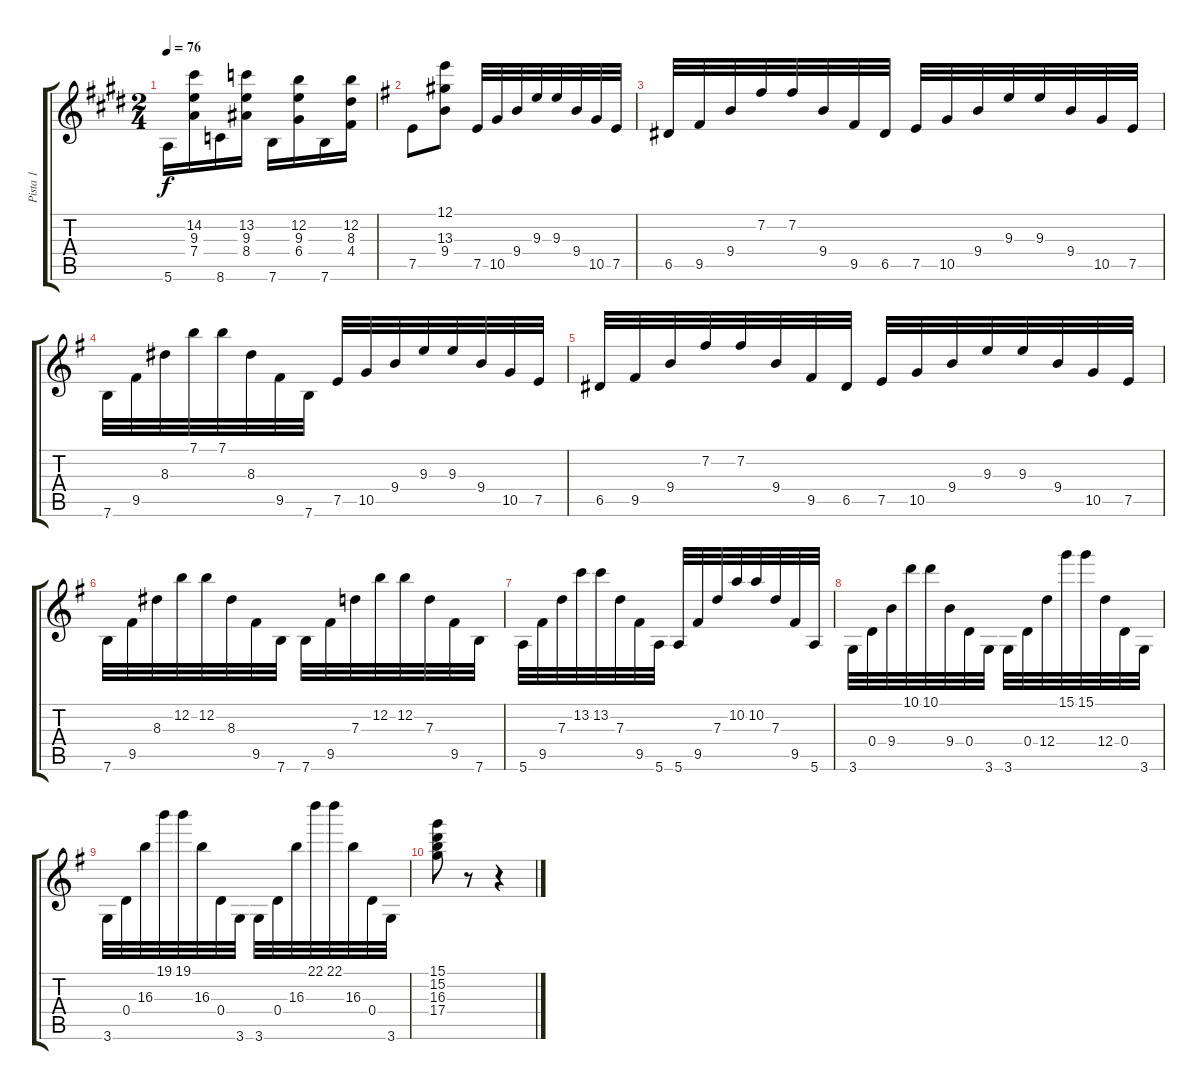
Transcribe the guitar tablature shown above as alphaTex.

\track ("Pista 1" "Pista 1") {instrument overdrivenguitar}
\staff {score tabs}
\tuning (E4 B3 G3 D3 A2 E2) {hide}
\ts (2 4)
\tempo 76
\clef g2
\ks e
5.6.16{dy f} (14.2 9.3 7.4).16 8.6.16 (13.2 9.3 8.4).16 7.6.16 (12.2 9.3 6.4).16 7.6.16 (12.2 8.3 4.4).16 |
\ks g
7.5.8 (12.1 13.3 9.4).8 7.5.32 10.5.32 9.4.32 9.3.32 9.3.32 9.4.32 10.5.32 7.5.32 |
6.5.32 9.5.32 9.4.32 7.2.32 7.2.32 9.4.32 9.5.32 6.5.32 7.5.32 10.5.32 9.4.32 9.3.32 9.3.32 9.4.32 10.5.32 7.5.32 |
7.6.32 9.5.32 8.3.32 7.1.32 7.1.32 8.3.32 9.5.32 7.6.32 7.5.32 10.5.32 9.4.32 9.3.32 9.3.32 9.4.32 10.5.32 7.5.32 |
6.5.32 9.5.32 9.4.32 7.2.32 7.2.32 9.4.32 9.5.32 6.5.32 7.5.32 10.5.32 9.4.32 9.3.32 9.3.32 9.4.32 10.5.32 7.5.32 |
7.6.32 9.5.32 8.3.32 12.2.32 12.2.32 8.3.32 9.5.32 7.6.32 7.6.32 9.5.32 7.3.32 12.2.32 12.2.32 7.3.32 9.5.32 7.6.32 |
5.6.32 9.5.32 7.3.32 13.2.32 13.2.32 7.3.32 9.5.32 5.6.32 5.6.32 9.5.32 7.3.32 10.2.32 10.2.32 7.3.32 9.5.32 5.6.32 |
3.6.32 0.4.32 9.4.32 10.1.32 10.1.32 9.4.32 0.4.32 3.6.32 3.6.32 0.4.32 12.4.32 15.1.32 15.1.32 12.4.32 0.4.32 3.6.32 |
3.6.32 0.4.32 16.3.32 19.1.32 19.1.32 16.3.32 0.4.32 3.6.32 3.6.32 0.4.32 16.3.32 22.1.32 22.1.32 16.3.32 0.4.32 3.6.32 |
(15.1 15.2 16.3 17.4).8 r.8 r.4
